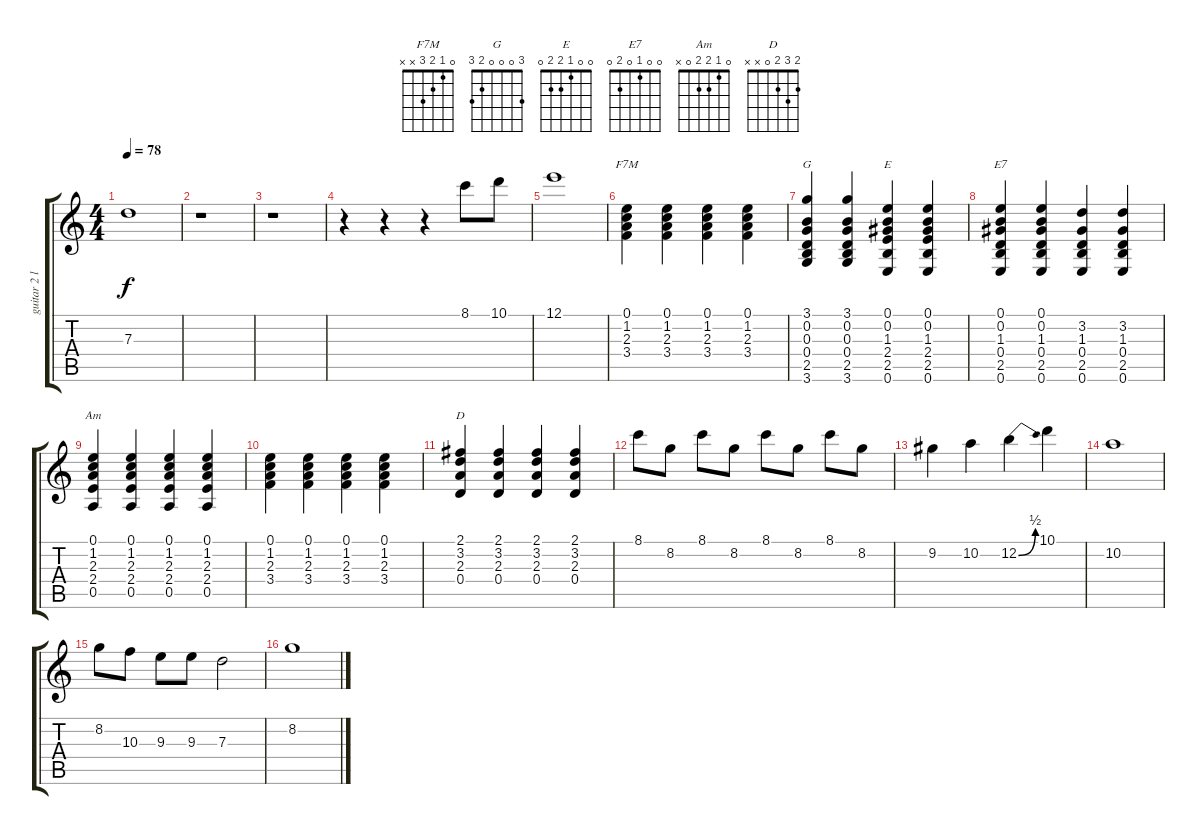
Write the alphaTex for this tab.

\track ("guitar 2 lead" "guitar 2 l") {instrument electricguitarjazz}
\staff {score tabs}
\tuning (E4 B3 G3 D3 A2 E2) {hide}
\chord ("F7M" 0 1 2 3 x x)
\chord ("G" 3 0 0 0 2 3)
\chord ("E" 0 0 1 2 2 0)
\chord ("E7" 0 0 1 0 2 0)
\chord ("Am" 0 1 2 2 0 x)
\chord ("D" 2 3 2 0 x x)
\ts (4 4)
\tempo 78
\clef g2
\ks c
7.3.1{dy f} |
r.1 |
r.1 |
r.4 r.4 r.4 8.1.8 10.1.8 |
12.1.1 |
(0.1 1.2 2.3 3.4).4{ch "F7M"} (0.1 1.2 2.3 3.4).4 (0.1 1.2 2.3 3.4).4 (0.1 1.2 2.3 3.4).4 |
(3.1 0.2 0.3 0.4 2.5 3.6).4{ch "G"} (3.1 0.2 0.3 0.4 2.5 3.6).4 (0.1 0.2 1.3 2.4 2.5 0.6).4{ch "E"} (0.1 0.2 1.3 2.4 2.5 0.6).4 |
(0.1 0.2 1.3 0.4 2.5 0.6).4{ch "E7"} (0.1 0.2 1.3 0.4 2.5 0.6).4 (3.2 1.3 0.4 2.5 0.6).4 (3.2 1.3 0.4 2.5 0.6).4 |
(0.1 1.2 2.3 2.4 0.5).4{ch "Am"} (0.1 1.2 2.3 2.4 0.5).4 (0.1 1.2 2.3 2.4 0.5).4 (0.1 1.2 2.3 2.4 0.5).4 |
(0.1 1.2 2.3 3.4).4 (0.1 1.2 2.3 3.4).4 (0.1 1.2 2.3 3.4).4 (0.1 1.2 2.3 3.4).4 |
(2.1 3.2 2.3 0.4).4{ch "D"} (2.1 3.2 2.3 0.4).4 (2.1 3.2 2.3 0.4).4 (2.1 3.2 2.3 0.4).4 |
8.1.8{instrument overdrivenguitar} 8.2.8 8.1.8 8.2.8 8.1.8 8.2.8 8.1.8 8.2.8 |
9.2.4 10.2.4 12.2{be (bend 0 0 60 2)}.4 10.1.4 |
10.2.1 |
8.2.8 10.3.8 9.3.8 9.3.8 7.3.2 |
8.2.1
